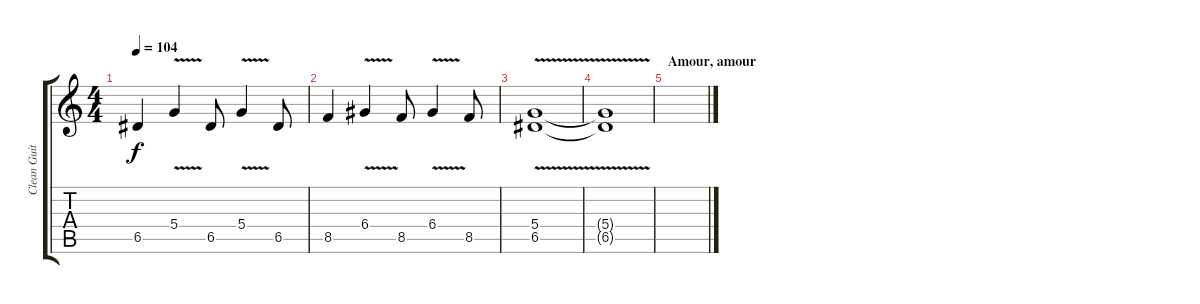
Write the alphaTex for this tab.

\track ("Clean Guitar 2" "Clean Guit") {instrument electricguitarclean}
\staff {score tabs}
\tuning (E4 B3 G3 D3 A2 D2) {hide}
\ts (4 4)
\tempo 104
\clef g2
\ks c
6.5.4{dy f} 5.4{v}.4 6.5.8 5.4{v}.4 6.5.8 |
8.5.4 6.4{v}.4 8.5.8 6.4{v}.4 8.5.8 |
(5.4 6.5{v}).1 |
(5.4{t} 6.5{t}).1 |
\section ("" "Amour, amour")
